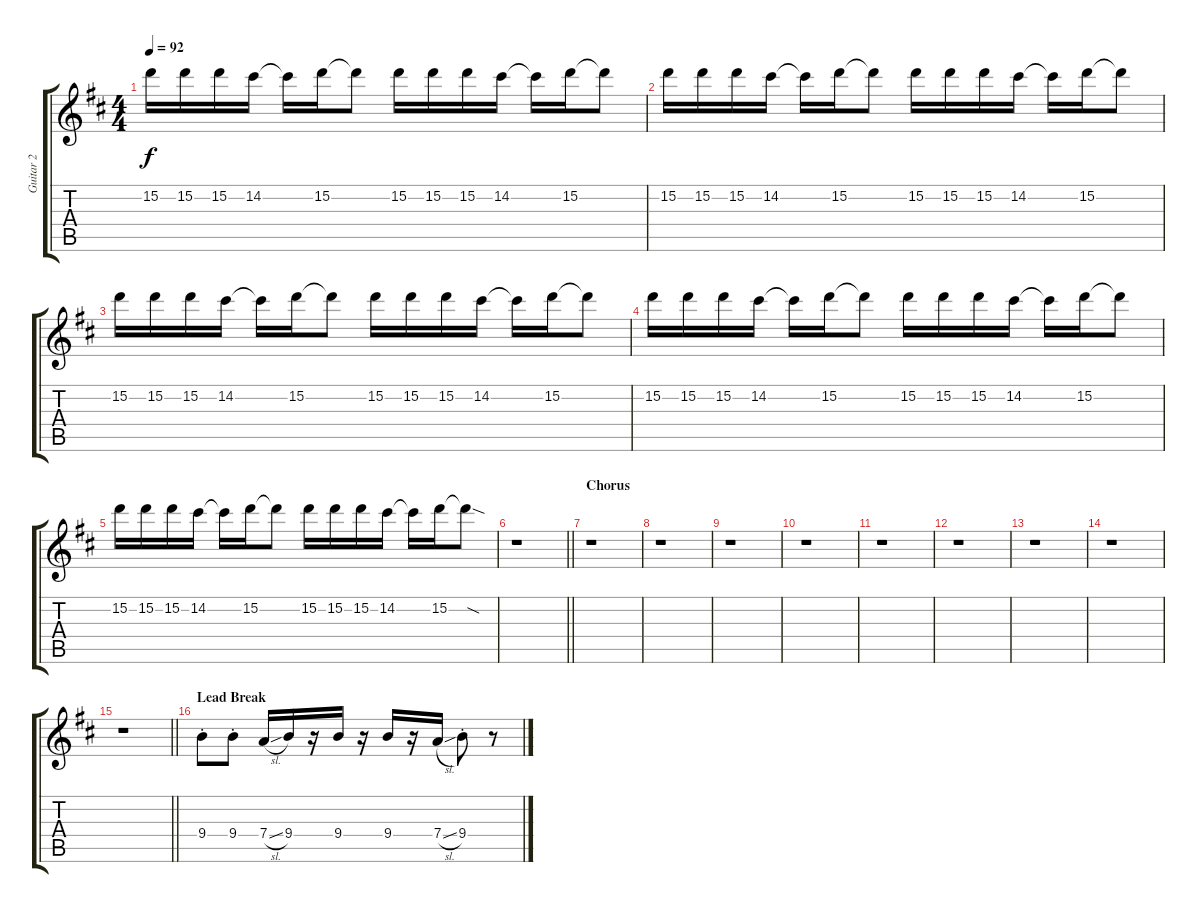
\track ("Guitar 2" "Guitar 2") {instrument overdrivenguitar}
\staff {score tabs}
\tuning (E4 B3 G3 D3 A2 E2) {hide}
\ts (4 4)
\tempo 92
\clef g2
\ks d
15.2.16{dy f} 15.2.16 15.2.16 14.2.16 14.2{t}.16 15.2.16 15.2{t}.8 15.2.16 15.2.16 15.2.16 14.2.16 14.2{t}.16 15.2.16 15.2{t}.8 |
15.2.16 15.2.16 15.2.16 14.2.16 14.2{t}.16 15.2.16 15.2{t}.8 15.2.16 15.2.16 15.2.16 14.2.16 14.2{t}.16 15.2.16 15.2{t}.8 |
15.2.16 15.2.16 15.2.16 14.2.16 14.2{t}.16 15.2.16 15.2{t}.8 15.2.16 15.2.16 15.2.16 14.2.16 14.2{t}.16 15.2.16 15.2{t}.8 |
15.2.16 15.2.16 15.2.16 14.2.16 14.2{t}.16 15.2.16 15.2{t}.8 15.2.16 15.2.16 15.2.16 14.2.16 14.2{t}.16 15.2.16 15.2{t}.8 |
15.2.16 15.2.16 15.2.16 14.2.16 14.2{t}.16 15.2.16 15.2{t}.8 15.2.16 15.2.16 15.2.16 14.2.16 14.2{t}.16 15.2.16 15.2{sod t}.8 |
\barLineRight lightlight
r.1 |
\section ("" "Chorus")
r.1 |
r.1 |
r.1 |
r.1 |
r.1 |
r.1 |
r.1 |
r.1 |
\barLineRight lightlight
r.1 |
\section ("" "Lead Break")
9.4{st}.8{volume 12} 9.4{st}.8 7.4{sl}.16 9.4.16 r.16 9.4.16 r.16 9.4.16 r.16 7.4{sl}.16 9.4{st}.8 r.8
